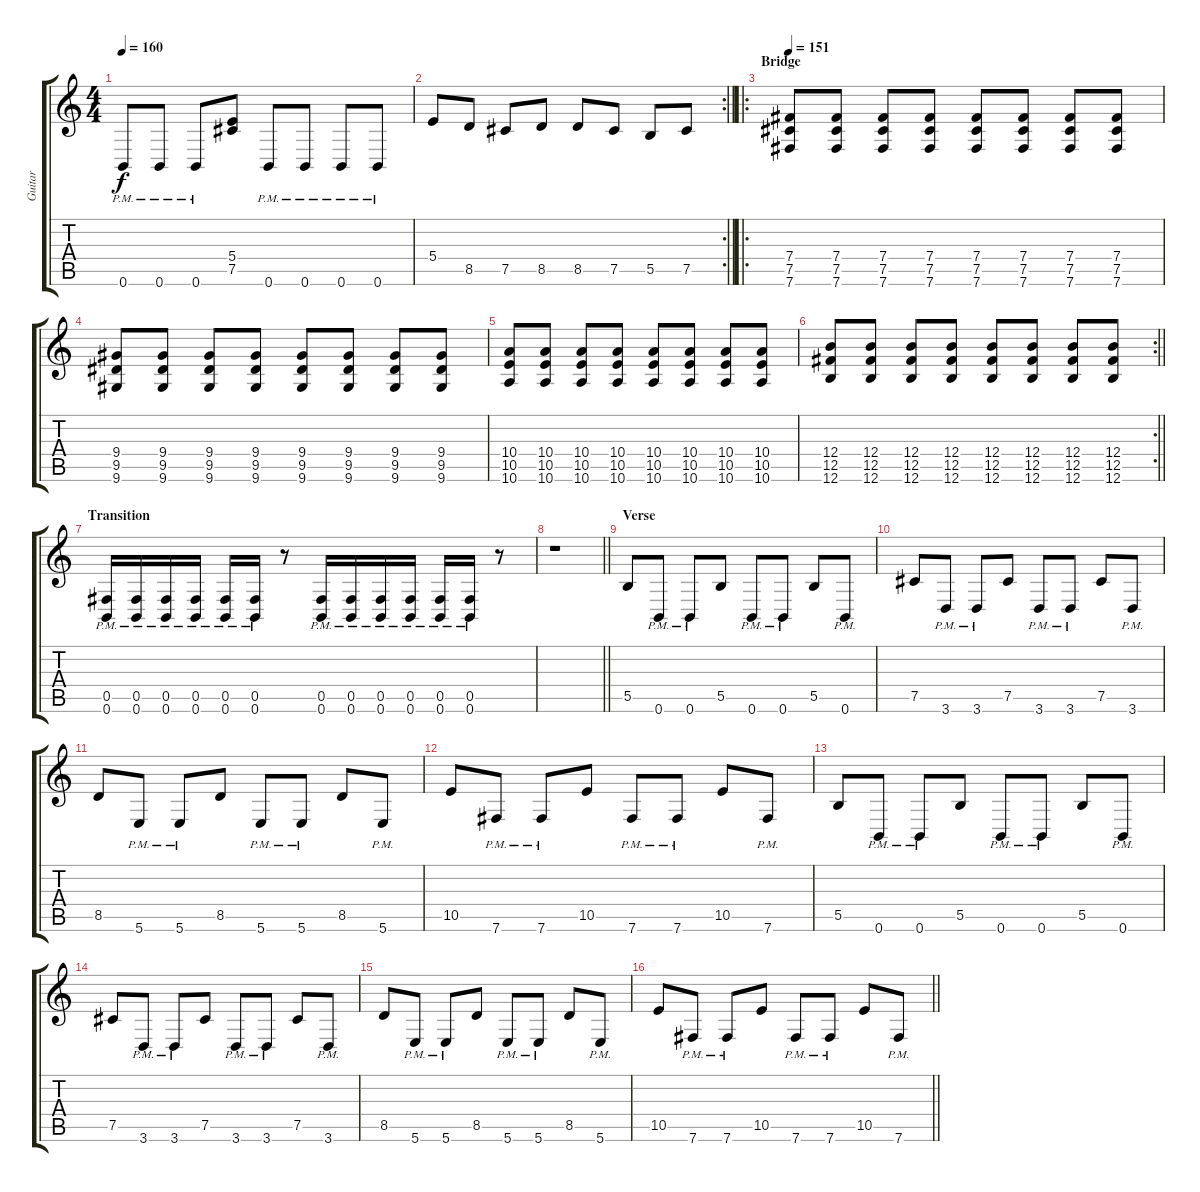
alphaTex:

\track ("Guitar" "Guitar") {instrument distortionguitar}
\staff {score tabs}
\tuning (Db4 Ab3 E3 B2 Gb2 B1) {hide}
\ts (4 4)
\tempo 160
\clef g2
\ks c
0.6{pm}.8{dy f} 0.6{pm}.8 0.6{pm}.8 (5.4 7.5).8 0.6{pm}.8 0.6{pm}.8 0.6{pm}.8 0.6{pm}.8 |
\rc 2
\barLineRight lightlight
5.4.8 8.5.8 7.5.8 8.5.8 8.5.8 7.5.8 5.5.8 7.5.8 |
\ro
\section ("" "Bridge")
\tempo 151
(7.4 7.5 7.6).8 (7.4 7.5 7.6).8 (7.4 7.5 7.6).8 (7.4 7.5 7.6).8 (7.4 7.5 7.6).8 (7.4 7.5 7.6).8 (7.4 7.5 7.6).8 (7.4 7.5 7.6).8 |
(9.4 9.5 9.6).8 (9.4 9.5 9.6).8 (9.4 9.5 9.6).8 (9.4 9.5 9.6).8 (9.4 9.5 9.6).8 (9.4 9.5 9.6).8 (9.4 9.5 9.6).8 (9.4 9.5 9.6).8 |
(10.4 10.5 10.6).8 (10.4 10.5 10.6).8 (10.4 10.5 10.6).8 (10.4 10.5 10.6).8 (10.4 10.5 10.6).8 (10.4 10.5 10.6).8 (10.4 10.5 10.6).8 (10.4 10.5 10.6).8 |
\rc 2
\barLineRight lightlight
(12.4 12.5 12.6).8 (12.4 12.5 12.6).8 (12.4 12.5 12.6).8 (12.4 12.5 12.6).8 (12.4 12.5 12.6).8 (12.4 12.5 12.6).8 (12.4 12.5 12.6).8 (12.4 12.5 12.6).8 |
\section ("" "Transition")
(0.5{pm} 0.6{pm}).16 (0.5{pm} 0.6{pm}).16 (0.5{pm} 0.6{pm}).16 (0.5{pm} 0.6{pm}).16 (0.5{pm} 0.6{pm}).16 (0.5{pm} 0.6{pm}).16 r.8 (0.5{pm} 0.6{pm}).16 (0.5{pm} 0.6{pm}).16 (0.5{pm} 0.6{pm}).16 (0.5{pm} 0.6{pm}).16 (0.5{pm} 0.6{pm}).16 (0.5{pm} 0.6{pm}).16 r.8 |
\barLineRight lightlight
r.1 |
\section ("" "Verse")
5.5.8 0.6{pm}.8 0.6{pm}.8 5.5.8 0.6{pm}.8 0.6{pm}.8 5.5.8 0.6{pm}.8 |
7.5.8 3.6{pm}.8 3.6{pm}.8 7.5.8 3.6{pm}.8 3.6{pm}.8 7.5.8 3.6{pm}.8 |
8.5.8 5.6{pm}.8 5.6{pm}.8 8.5.8 5.6{pm}.8 5.6{pm}.8 8.5.8 5.6{pm}.8 |
10.5.8 7.6{pm}.8 7.6{pm}.8 10.5.8 7.6{pm}.8 7.6{pm}.8 10.5.8 7.6{pm}.8 |
5.5.8 0.6{pm}.8 0.6{pm}.8 5.5.8 0.6{pm}.8 0.6{pm}.8 5.5.8 0.6{pm}.8 |
7.5.8 3.6{pm}.8 3.6{pm}.8 7.5.8 3.6{pm}.8 3.6{pm}.8 7.5.8 3.6{pm}.8 |
8.5.8 5.6{pm}.8 5.6{pm}.8 8.5.8 5.6{pm}.8 5.6{pm}.8 8.5.8 5.6{pm}.8 |
\barLineRight lightlight
10.5.8 7.6{pm}.8 7.6{pm}.8 10.5.8 7.6{pm}.8 7.6{pm}.8 10.5.8 7.6{pm}.8
